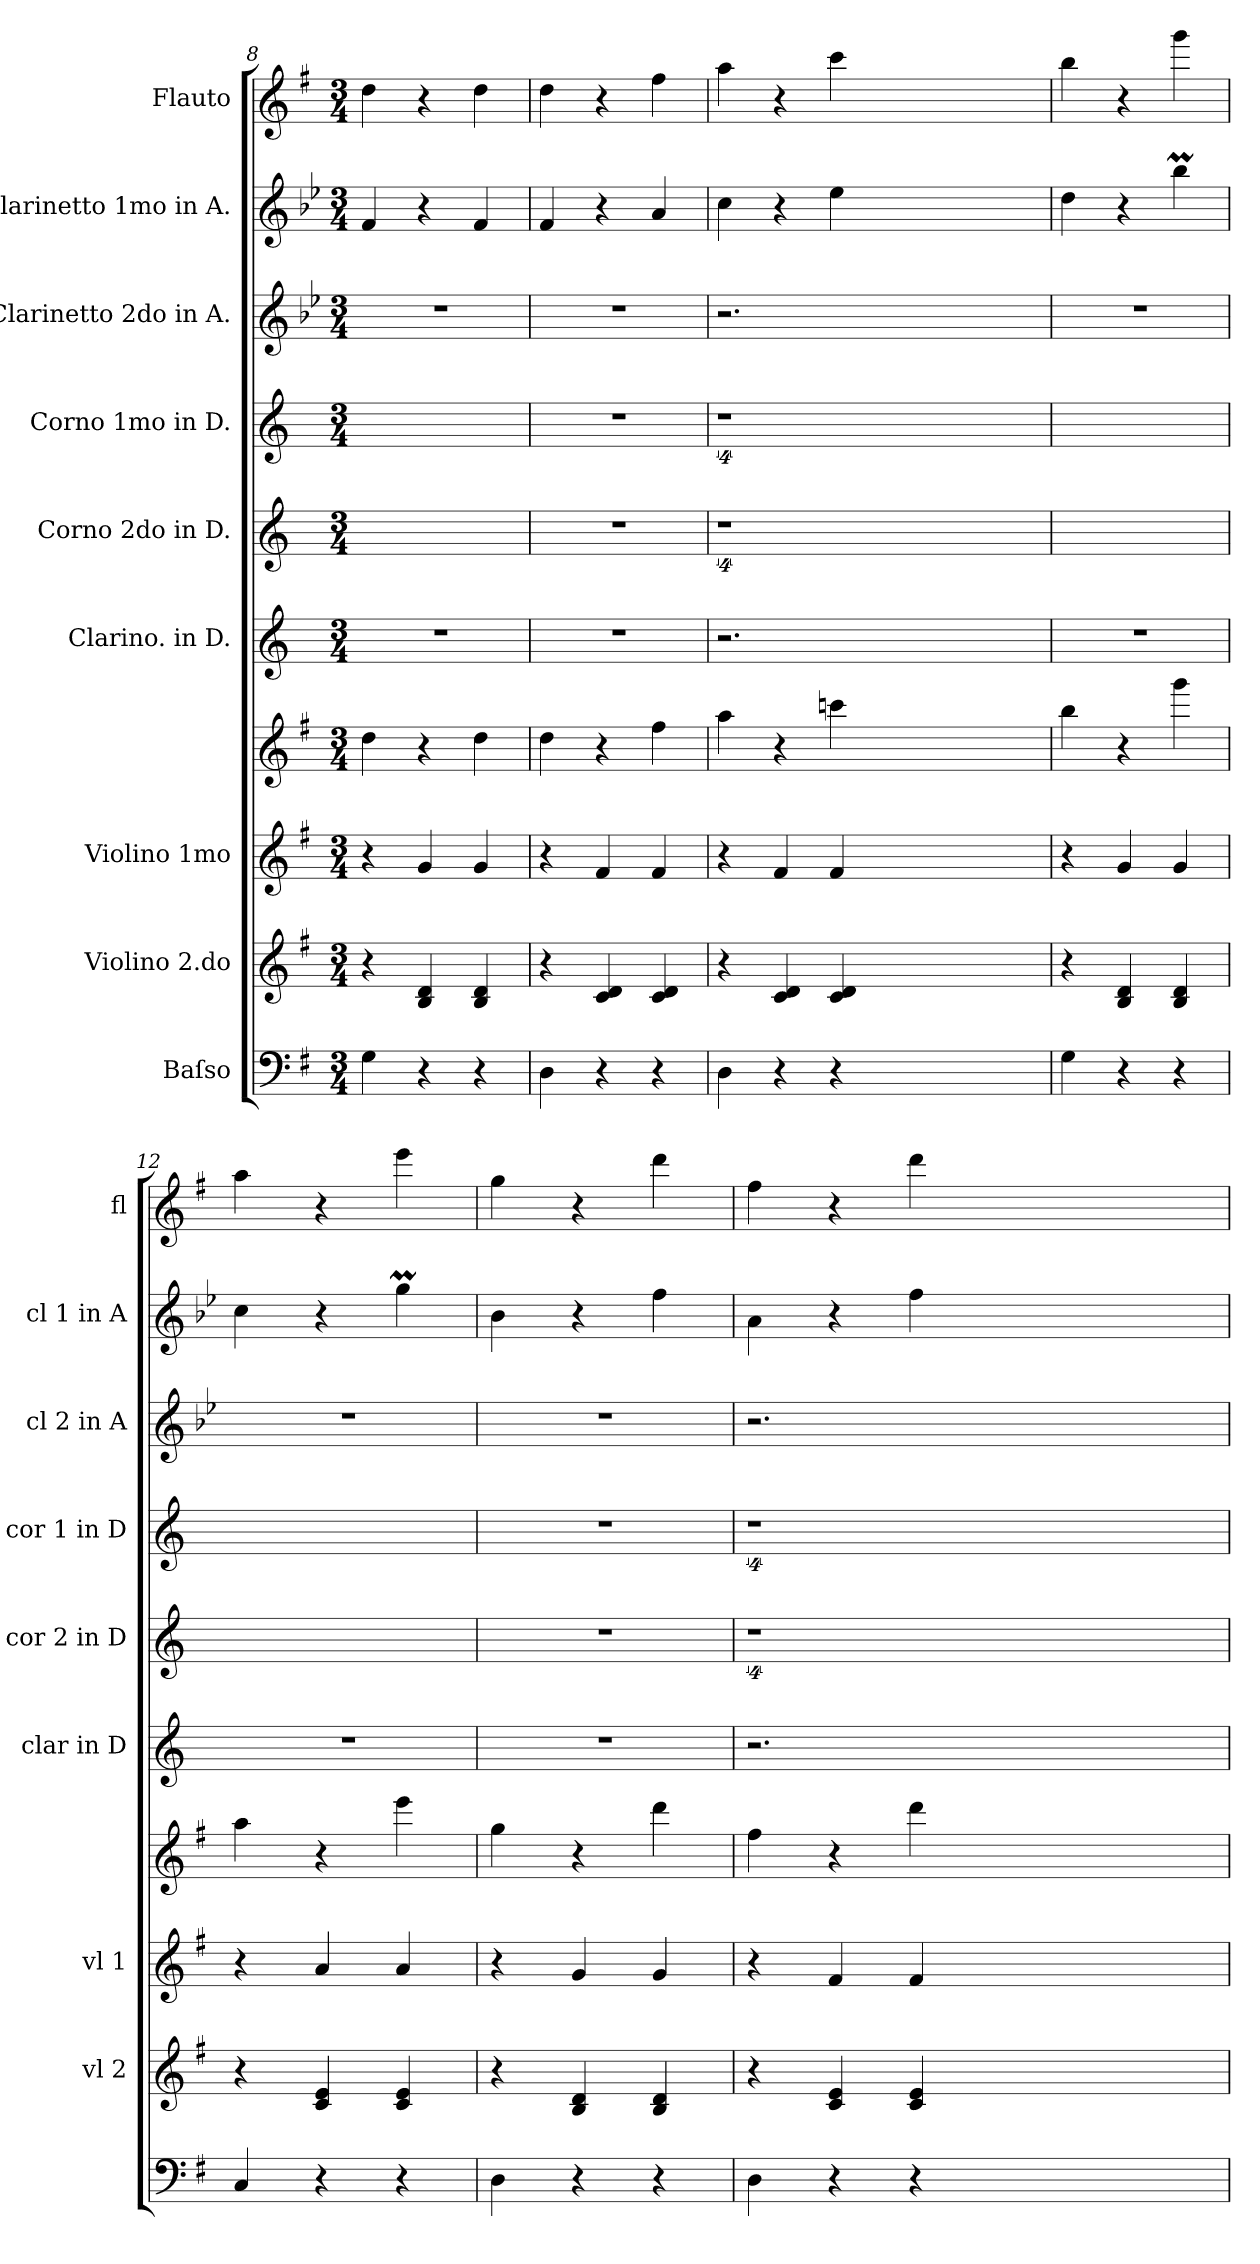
**kern	**kern	**kern	**kern	**kern	**kern	**kern	**kern	**kern	**kern
*part9	*part8	*part7	*part7	*part6	*part5	*part4	*part3	*part2	*part1
*staff10	*staff9	*staff8	*staff7	*staff6	*staff5	*staff4	*staff3	*staff2	*staff1
*I"Baſso	*I"Violino 2.do	*I"Violino 1mo	*	*I"Clarino. in D.	*I"Corno 2do in D.	*I"Corno 1mo in D.	*I"Clarinetto 2do in A.	*I"Clarinetto 1mo in A.	*I"Flauto
*	*I'vl 2	*I'vl 1	*	*I'clar in D	*I'cor 2 in D	*I'cor 1 in D	*I'cl 2 in A	*I'cl 1 in A	*I'fl
*clefF4	*clefG2	*clefG2	*clefG2	*clefG2	*clefG2	*clefG2	*clefG2	*clefG2	*clefG2
*	*	*	*	*ITrd-1c-2	*ITrd6c10	*ITrd6c10	*ITrd2c3	*ITrd2c3	*
*k[f#]	*k[f#]	*k[f#]	*k[f#]	*k[f#c#]	*k[f#c#]	*k[f#c#]	*k[f#]	*k[f#]	*k[f#]
*G:	*G:	*G:	*G:	*	*	*	*G:	*G:	*G:
*M3/4	*M3/4	*M3/4	*M3/4	*M3/4	*M3/4	*M3/4	*M3/4	*M3/4	*M3/4
=8	=8	=8	=8	=8	=8	=8	=8	=8	=8
4G\	4r	4r	4dd\	2.r	2.ryy	2.ryy	2.r	4d/	4dd\
4r	4B/ 4d/	4g/	4r	.	.	.	.	4r	4r
4r	4B/ 4d/	4g/	4dd\	.	.	.	.	4d/	4dd\
=9	=9	=9	=9	=9	=9	=9	=9	=9	=9
4D\	4r	4r	4dd\	2.r	2.r	2.r	2.r	4d/	4dd\
4r	4c/ 4d/	4f#/	4r	.	.	.	.	4r	4r
4r	4c/ 4d/	4f#/	4ff#\	.	.	.	.	4f#/	4ff#\
=10	=10	=10	=10	=10	=10	=10	=10	=10	=10
4D\	4r	4r	4aa\	2.r	4%9r	4%9r	2.r	4a\	4aa\
4r	4c/ 4d/	4f#/	4r	.	.	.	.	4r	4r
4r	4c/ 4d/	4f#/	4cccn\	.	.	.	.	4cc\	4ccc\
1.ryy	1.ryy	1.ryy	1.ryy	1.ryy	.	.	1.ryy	1.ryy	1.ryy
=11	=11	=11	=11	=11	=11	=11	=11	=11	=11
4G\	4r	4r	4bb\	2.r	2.ryy	2.ryy	2.r	4b\	4bb\
4r	4B/ 4d/	4g/	4r	.	.	.	.	4r	4r
4r	4B/ 4d/	4g/	4ggg\	.	.	.	.	4ggM\	4ggg\
=12	=12	=12	=12	=12	=12	=12	=12	=12	=12
4C/	4r	4r	4aa\	2.r	2.ryy	2.ryy	2.r	4a\	4aa\
4r	4c/ 4e/	4a/	4r	.	.	.	.	4r	4r
4r	4c/ 4e/	4a/	4eee\	.	.	.	.	4eeM\	4eee\
=13	=13	=13	=13	=13	=13	=13	=13	=13	=13
4D\	4r	4r	4gg\	2.r	2.r	2.r	2.r	4g\	4gg\
4r	4B/ 4d/	4g/	4r	.	.	.	.	4r	4r
4r	4B/ 4d/	4g/	4ddd\	.	.	.	.	4dd\	4ddd\
=14	=14	=14	=14	=14	=14	=14	=14	=14	=14
4D\	4r	4r	4ff#\	2.r	4%9r	4%9r	2.r	4f#\	4ff#\
4r	4c/ 4e/	4f#/	4r	.	.	.	.	4r	4r
4r	4c/ 4e/	4f#/	4ddd\	.	.	.	.	4dd\	4ddd\
1.ryy	1.ryy	1.ryy	1.ryy	1.ryy	.	.	1.ryy	1.ryy	1.ryy
=	=	=	=	=	=	=	=	=	=
*-	*-	*-	*-	*-	*-	*-	*-	*-	*-
